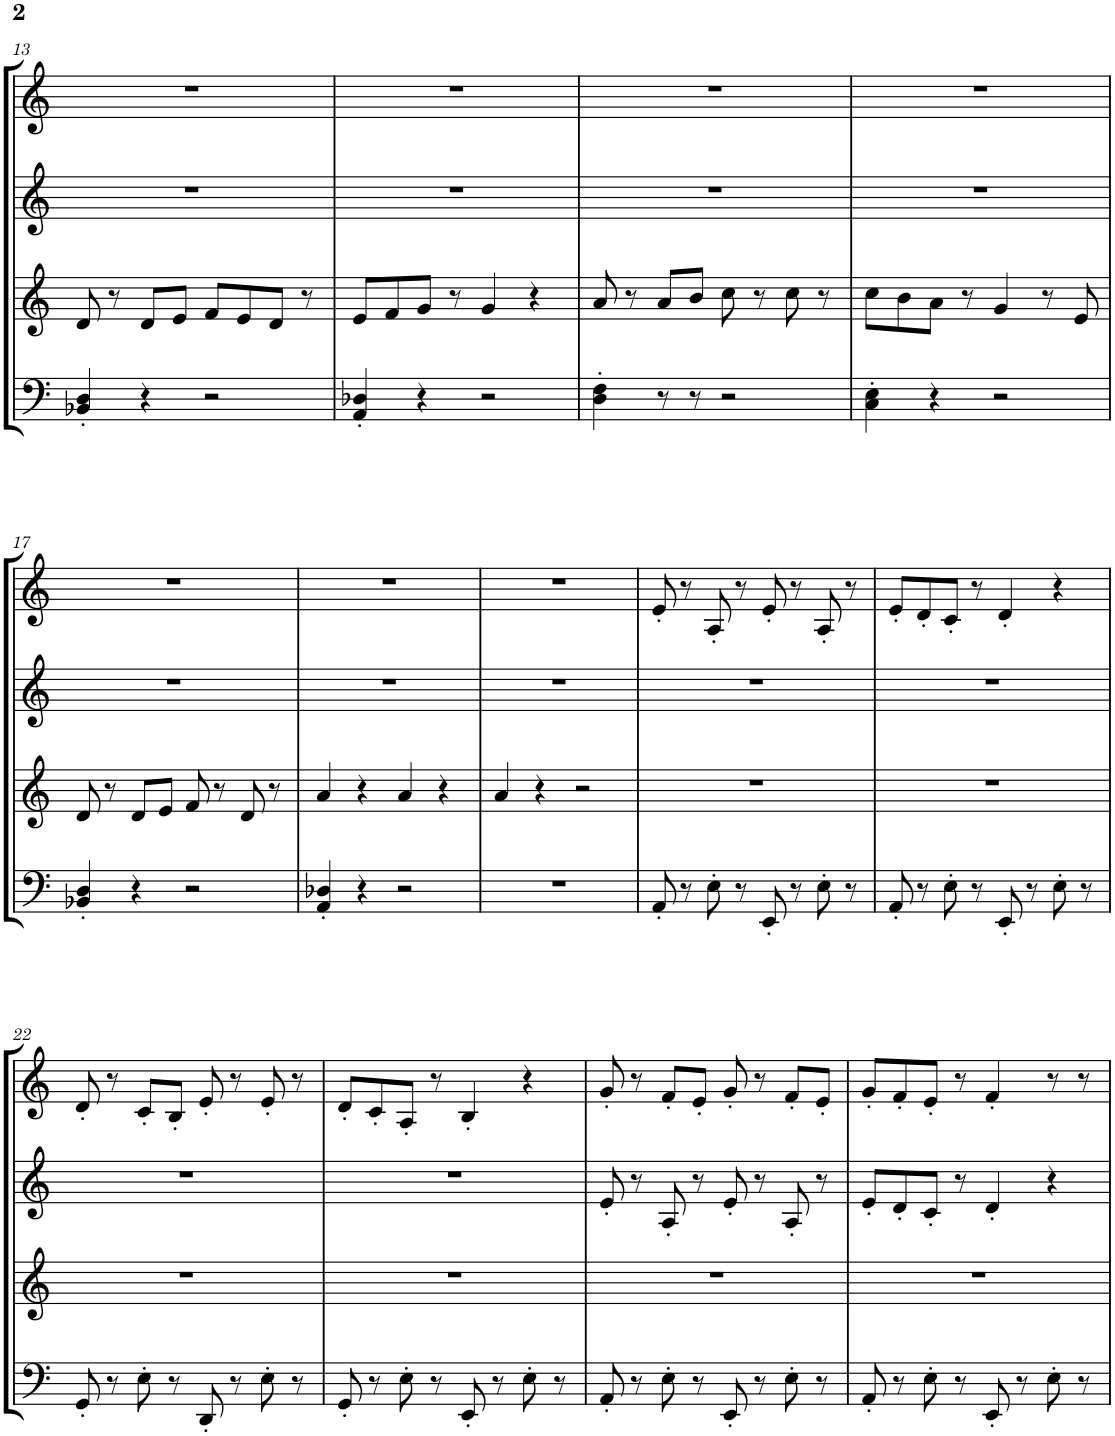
**kern	**kern	**kern	**kern
*part4	*part3	*part2	*part1
*staff4	*staff3	*staff2	*staff1
*I"Violoncello	*I"Viola	*I"Violin II	*I"Violin I
*I'Vc	*I'Vla	*I'Vln	*I'Vln
!!LO:PB:g=z
*clefF4	*clefG2	*clefG2	*clefG2
*k[]	*k[]	*k[]	*k[]
*M4/4	*M4/4	*M4/4	*M4/4
=13	=13	=13	=13
4BB-X/' 4D/'	8d/	1r	1r
.	8r	.	.
4r	8d/L	.	.
.	8e/J	.	.
2r	8f/L	.	.
.	8e/	.	.
.	8d/J	.	.
.	8r	.	.
=14	=14	=14	=14
4AA/' 4D-X/'	8e/L	1r	1r
.	8f/	.	.
4r	8g/J	.	.
.	8r	.	.
2r	4g/	.	.
.	4r	.	.
=15	=15	=15	=15
4D\' 4F\'	8a/	1r	1r
.	8r	.	.
8r	8a/L	.	.
8r	8b/J	.	.
2r	8cc\	.	.
.	8r	.	.
.	8cc\	.	.
.	8r	.	.
=16	=16	=16	=16
4C\' 4E\'	8cc\L	1r	1r
.	8b\	.	.
4r	8a\J	.	.
.	8r	.	.
2r	4g/	.	.
.	8r	.	.
.	8e/	.	.
!!LO:LB:g=z
=17	=17	=17	=17
4BB-X/' 4D/'	8d/	1r	1r
.	8r	.	.
4r	8d/L	.	.
.	8e/J	.	.
2r	8f/	.	.
.	8r	.	.
.	8d/	.	.
.	8r	.	.
=18	=18	=18	=18
4AA/' 4D-X/'	4a/	1r	1r
4r	4r	.	.
2r	4a/	.	.
.	4r	.	.
=19	=19	=19	=19
1r	4a/	1r	1r
.	4r	.	.
.	2r	.	.
=20	=20	=20	=20
8AA'/	1r	1r	8e'/
8r	.	.	8r
8E'\	.	.	8A'/
8r	.	.	8r
8EE'/	.	.	8e'/
8r	.	.	8r
8E'\	.	.	8A'/
8r	.	.	8r
=21	=21	=21	=21
8AA'/	1r	1r	8e'/L
8r	.	.	8d'/
8E'\	.	.	8c'/J
8r	.	.	8r
8EE'/	.	.	4d'/
8r	.	.	.
8E'\	.	.	4r
8r	.	.	.
!!LO:LB:g=z
=22	=22	=22	=22
8GG'/	1r	1r	8d'/
8r	.	.	8r
8E'\	.	.	8c'/L
8r	.	.	8B'/J
8DD'/	.	.	8e'/
8r	.	.	8r
8E'\	.	.	8e'/
8r	.	.	8r
=23	=23	=23	=23
8GG'/	1r	1r	8d'/L
8r	.	.	8c'/
8E'\	.	.	8A'/J
8r	.	.	8r
8EE'/	.	.	4B'/
8r	.	.	.
8E'\	.	.	4r
8r	.	.	.
=24	=24	=24	=24
8AA'/	1r	8e'/	8g'/
8r	.	8r	8r
8E'\	.	8A'/	8f'/L
8r	.	8r	8e'/J
8EE'/	.	8e'/	8g'/
8r	.	8r	8r
8E'\	.	8A'/	8f'/L
8r	.	8r	8e'/J
=25	=25	=25	=25
8AA'/	1r	8e'/L	8g'/L
8r	.	8d'/	8f'/
8E'\	.	8c'/J	8e'/J
8r	.	8r	8r
8EE'/	.	4d'/	4f'/
8r	.	.	.
8E'\	.	4r	8r
8r	.	.	8r
=	=	=	=
*-	*-	*-	*-
